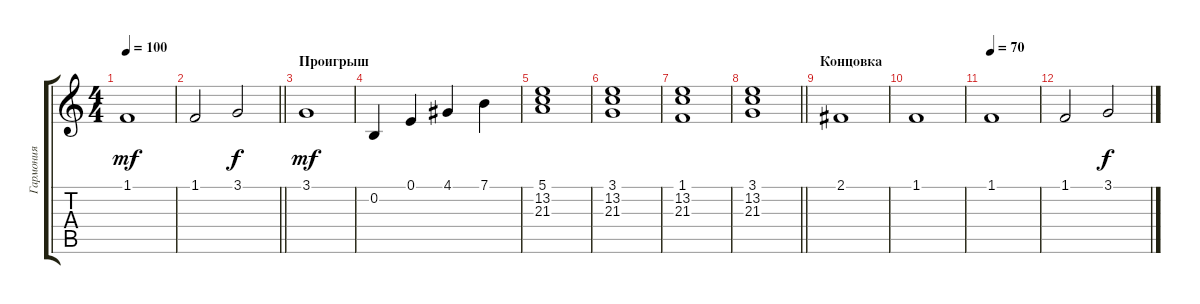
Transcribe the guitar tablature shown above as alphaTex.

\track ("Гармония" "Гармония") {instrument stringensemble1}
\staff {score tabs}
\tuning (E4 B3 G3 D3 A2 E2) {hide}
\ts (4 4)
\tempo 100
\clef g2
\ks c
1.1.1{dy mf} |
\barLineRight lightlight
1.1.2 3.1.2{dy f} |
\section ("" "Проигрыш")
3.1.1{dy mf} |
0.2.4 0.1.4 4.1.4 7.1.4 |
(5.1 13.2 21.3).1 |
(3.1 13.2 21.3).1 |
(1.1 13.2 21.3).1 |
\barLineRight lightlight
(3.1 13.2 21.3).1 |
\section ("" "Концовка")
2.1.1 |
1.1.1 |
\tempo 70
1.1.1 |
1.1.2 3.1.2{dy f}
